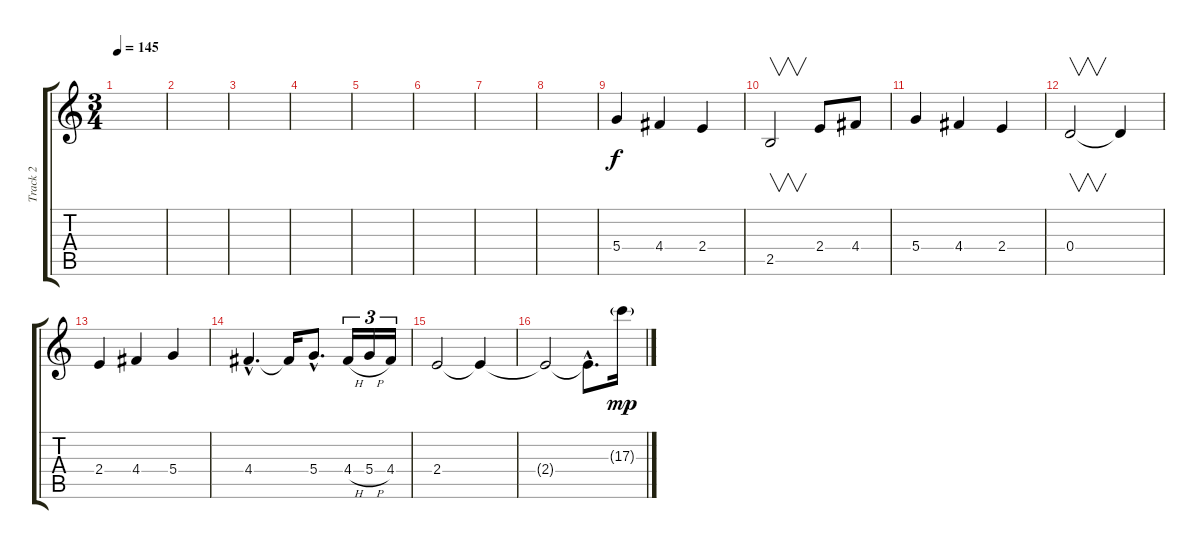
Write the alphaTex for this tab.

\track ("Track 2" "Track 2") {instrument distortionguitar}
\staff {score tabs}
\tuning (E4 B3 G3 D3 A2 E2) {hide}
\ts (3 4)
\tempo 145
\clef g2
\ks c
|
|
|
|
|
|
|
|
5.4.4 4.4.4 2.4.4 |
2.5.2{v} 2.4.8 4.4.8 |
5.4.4 4.4.4 2.4.4 |
0.4.2{v} 0.4{t}.4 |
2.4.4 4.4.4 5.4.4 |
4.4{hac}.4{d} 4.4{t}.16 5.4{hac}.8{d} 4.4{h}.16{tu (3 2)} 5.4{h}.16{tu (3 2)} 4.4.16{tu (3 2)} |
2.4.2 2.4{t}.4 |
2.4{t}.2 2.4{hac t}.8{d} 17.3{ss g}.16{dy mp}
